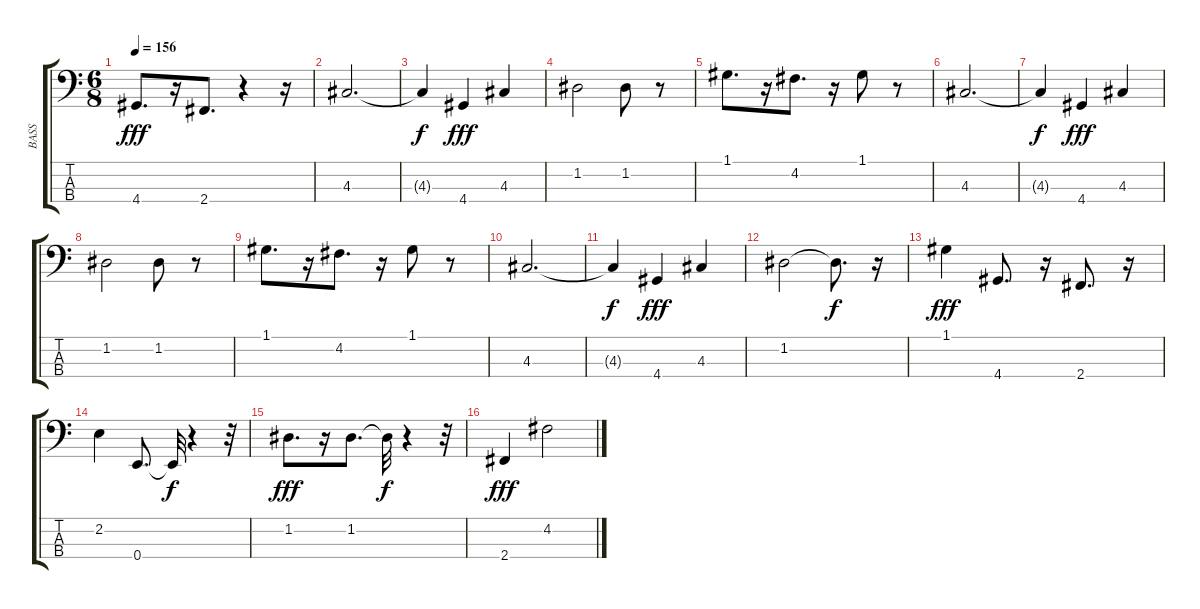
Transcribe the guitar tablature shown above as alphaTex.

\track ("BASS" "BASS") {instrument acousticbass}
\staff {score tabs}
\tuning (G2 D2 A1 E1) {hide}
\ts (6 8)
\tempo 156
\clef f4
\ks c
4.4.8{d dy fff} r.16 2.4.8{d} r.4 r.16 |
4.3.2{d} |
4.3{t}.4{dy f} 4.4.4{dy fff} 4.3.4 |
1.2.2 1.2.8 r.8 |
1.1.8{d} r.16 4.2.8{d} r.16 1.1.8 r.8 |
4.3.2{d} |
4.3{t}.4{dy f} 4.4.4{dy fff} 4.3.4 |
1.2.2 1.2.8 r.8 |
1.1.8{d} r.16 4.2.8{d} r.16 1.1.8 r.8 |
4.3.2{d} |
4.3{t}.4{dy f} 4.4.4{dy fff} 4.3.4 |
1.2.2 1.2{t}.8{d dy f} r.16 |
1.1.4{dy fff} 4.4.8{d} r.16 2.4.8{d} r.16 |
2.2.4 0.4.8{d} 0.4{t}.32{dy f} r.4 r.32 |
1.2.8{d dy fff} r.16 1.2.8{d} 1.2{t}.32{dy f} r.4 r.32 |
2.4.4{dy fff} 4.2.2
